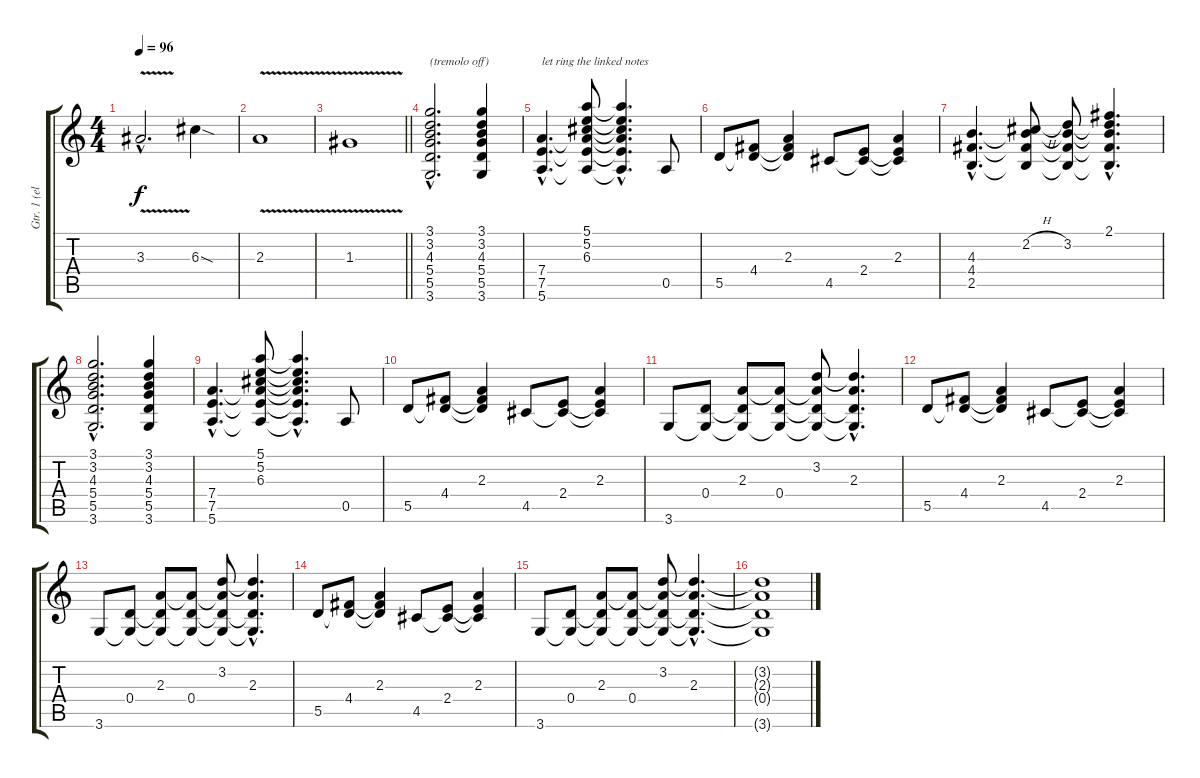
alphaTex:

\track ("Gtr. 1 (elec.)" "Gtr. 1 (el") {instrument overdrivenguitar}
\staff {score tabs}
\tuning (E4 B3 G3 D3 A2 E2) {hide}
\ts (4 4)
\tempo 96
\clef g2
\ks c
3.3{v hac}.2{d dy f} 6.3{sod}.4 |
2.3{v}.1 |
\barLineRight lightlight
1.3{v}.1 |
(3.1{hac} 3.2{hac} 4.3{hac} 5.4{hac} 5.5{hac} 3.6{hac}).2{d txt "(tremolo off)"} (3.1 3.2 4.3 5.4 5.5 3.6).4 |
(7.4{hac} 7.5{hac} 5.6{hac}).4{d txt "let ring the linked notes"} (5.1 5.2 6.3 7.4{t} 7.5{t} 5.6{t}).8 (5.1{hac t} 5.2{hac t} 6.3{hac t} 7.4{hac t} 7.5{hac t} 5.6{hac t}).4{d} 0.5.8 |
5.5.8 (4.4 5.5{t}).8 (2.3 4.4{t} 5.5{t}).4 4.5.8 (2.4 4.5{t}).8 (2.3 2.4{t} 4.5{t}).4 |
(4.3{hac} 4.4{hac} 2.5{hac}).4{d} (2.2{h} 4.3{t} 4.4{t} 2.5{t}).8 (3.2 4.3{t} 4.4{t} 2.5{t}).8 (2.1{hac} 3.2{hac t} 4.3{hac t} 4.4{hac t} 2.5{hac t}).4{d} |
(3.1{hac} 3.2{hac} 4.3{hac} 5.4{hac} 5.5{hac} 3.6{hac}).2{d} (3.1 3.2 4.3 5.4 5.5 3.6).4 |
(7.4{hac} 7.5{hac} 5.6{hac}).4{d} (5.1 5.2 6.3 7.4{t} 7.5{t} 5.6{t}).8 (5.1{hac t} 5.2{hac t} 6.3{hac t} 7.4{hac t} 7.5{hac t} 5.6{hac t}).4{d} 0.5.8 |
5.5.8 (4.4 5.5{t}).8 (2.3 4.4{t} 5.5{t}).4 4.5.8 (2.4 4.5{t}).8 (2.3 2.4{t} 4.5{t}).4 |
3.6.8 (0.4 3.6{t}).8 (2.3 0.4{t} 3.6{t}).8 (2.3{t} 0.4 3.6{t}).8 (3.2 2.3{t} 0.4{t} 3.6{t}).8 (3.2{hac t} 2.3{hac} 0.4{hac t} 3.6{hac t}).4{d} |
5.5.8 (4.4 5.5{t}).8 (2.3 4.4{t} 5.5{t}).4 4.5.8 (2.4 4.5{t}).8 (2.3 2.4{t} 4.5{t}).4 |
3.6.8 (0.4 3.6{t}).8 (2.3 0.4{t} 3.6{t}).8 (2.3{t} 0.4 3.6{t}).8 (3.2 2.3{t} 0.4{t} 3.6{t}).8 (3.2{hac t} 2.3{hac} 0.4{hac t} 3.6{hac t}).4{d} |
5.5.8 (4.4 5.5{t}).8 (2.3 4.4{t} 5.5{t}).4 4.5.8 (2.4 4.5{t}).8 (2.3 2.4{t} 4.5{t}).4 |
3.6.8 (0.4 3.6{t}).8 (2.3 0.4{t} 3.6{t}).8 (2.3{t} 0.4 3.6{t}).8 (3.2 2.3{t} 0.4{t} 3.6{t}).8 (3.2{hac t} 2.3{hac} 0.4{hac t} 3.6{hac t}).4{d} |
(3.2{t} 2.3{t} 0.4{t} 3.6{t}).1
